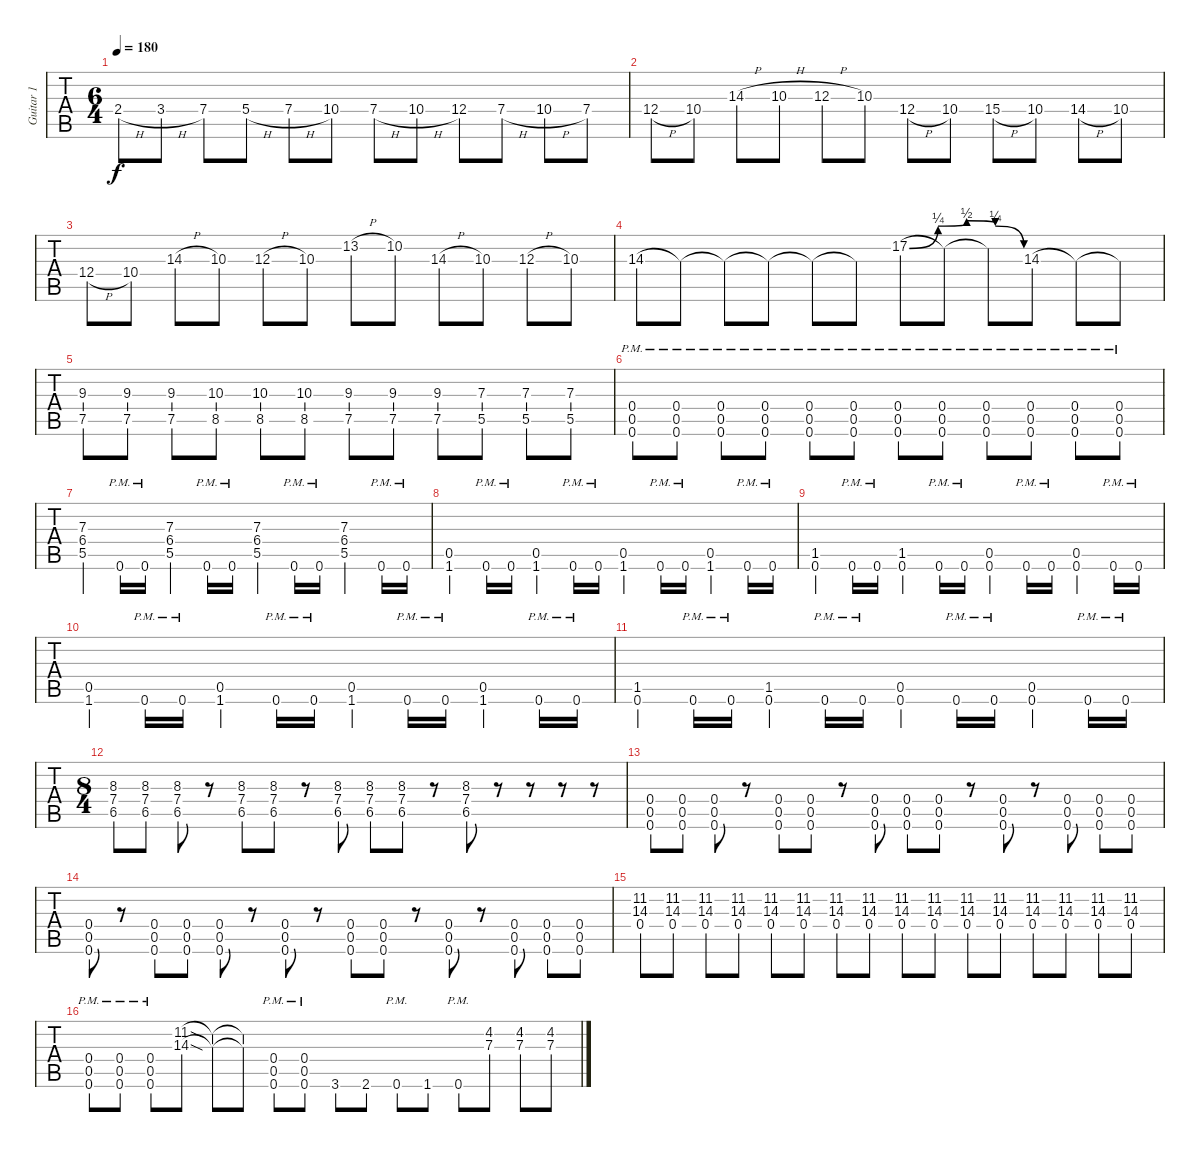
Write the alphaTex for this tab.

\track ("Guitar 1" "Guitar 1") {instrument distortionguitar}
\staff {tabs}
\tuning (Eb4 Bb3 Gb3 Db3 Ab2 Db2) {hide}
\ts (6 4)
\tempo 180
\clef g2
\ks c
2.4{h}.8{dy f} 3.4{h}.8 7.4.8 5.4{h}.8 7.4{h}.8 10.4.8 7.4{h}.8 10.4{h}.8 12.4.8 7.4{h}.8 10.4{h}.8 7.4.8 |
12.4{h}.8 10.4.8 14.3{h}.8 10.3{h}.8 12.3{h}.8 10.3.8 12.4{h}.8 10.4.8 15.4{h}.8 10.4.8 14.4{h}.8 10.4.8 |
12.4{h}.8 10.4.8 14.3{h}.8 10.3.8 12.3{h}.8 10.3.8 13.2{h}.8 10.2.8 14.3{h}.8 10.3.8 12.3{h}.8 10.3.8 |
14.3.8 14.3{t}.8 14.3{t}.8 14.3{t}.8 14.3{t}.8 14.3{t}.8 17.2{be (custom 0 0 15 1 30 2 45 1 60 0)}.8 17.2{t}.8 17.2{t}.8 14.3.8 14.3{t}.8 14.3{t}.8 |
(9.3 7.5).8 (9.3 7.5).8 (9.3 7.5).8 (10.3 8.5).8 (10.3 8.5).8 (10.3 8.5).8 (9.3 7.5).8 (9.3 7.5).8 (9.3 7.5).8 (7.3 5.5).8 (7.3 5.5).8 (7.3 5.5).8 |
(0.4{pm} 0.5{pm} 0.6{pm}).8 (0.4{pm} 0.5{pm} 0.6{pm}).8 (0.4{pm} 0.5{pm} 0.6{pm}).8 (0.4{pm} 0.5{pm} 0.6{pm}).8 (0.4{pm} 0.5{pm} 0.6{pm}).8 (0.4{pm} 0.5{pm} 0.6{pm}).8 (0.4{pm} 0.5{pm} 0.6{pm}).8 (0.4{pm} 0.5{pm} 0.6{pm}).8 (0.4{pm} 0.5{pm} 0.6{pm}).8 (0.4{pm} 0.5{pm} 0.6{pm}).8 (0.4{pm} 0.5{pm} 0.6{pm}).8 (0.4{pm} 0.5{pm} 0.6{pm}).8 |
(7.3 6.4 5.5).4 0.6{pm}.16 0.6{pm}.16 (7.3 6.4 5.5).4 0.6{pm}.16 0.6{pm}.16 (7.3 6.4 5.5).4 0.6{pm}.16 0.6{pm}.16 (7.3 6.4 5.5).4 0.6{pm}.16 0.6{pm}.16 |
(0.5 1.6).4 0.6{pm}.16 0.6{pm}.16 (0.5 1.6).4 0.6{pm}.16 0.6{pm}.16 (0.5 1.6).4 0.6{pm}.16 0.6{pm}.16 (0.5 1.6).4 0.6{pm}.16 0.6{pm}.16 |
(1.5 0.6).4 0.6{pm}.16 0.6{pm}.16 (1.5 0.6).4 0.6{pm}.16 0.6{pm}.16 (0.5 0.6).4 0.6{pm}.16 0.6{pm}.16 (0.5 0.6).4 0.6{pm}.16 0.6{pm}.16 |
(0.5 1.6).4 0.6{pm}.16 0.6{pm}.16 (0.5 1.6).4 0.6{pm}.16 0.6{pm}.16 (0.5 1.6).4 0.6{pm}.16 0.6{pm}.16 (0.5 1.6).4 0.6{pm}.16 0.6{pm}.16 |
(1.5 0.6).4 0.6{pm}.16 0.6{pm}.16 (1.5 0.6).4 0.6{pm}.16 0.6{pm}.16 (0.5 0.6).4 0.6{pm}.16 0.6{pm}.16 (0.5 0.6).4 0.6{pm}.16 0.6{pm}.16 |
\ts (8 4)
(8.3 7.4 6.5).8 (8.3 7.4 6.5).8 (8.3 7.4 6.5).8 r.8 (8.3 7.4 6.5).8 (8.3 7.4 6.5).8 r.8 (8.3 7.4 6.5).8 (8.3 7.4 6.5).8 (8.3 7.4 6.5).8 r.8 (8.3 7.4 6.5).8 r.8 r.8 r.8 r.8 |
(0.4 0.5 0.6).8 (0.4 0.5 0.6).8 (0.4 0.5 0.6).8 r.8 (0.4 0.5 0.6).8 (0.4 0.5 0.6).8 r.8 (0.4 0.5 0.6).8 (0.4 0.5 0.6).8 (0.4 0.5 0.6).8 r.8 (0.4 0.5 0.6).8 r.8 (0.4 0.5 0.6).8 (0.4 0.5 0.6).8 (0.4 0.5 0.6).8 |
(0.4 0.5 0.6).8 r.8 (0.4 0.5 0.6).8 (0.4 0.5 0.6).8 (0.4 0.5 0.6).8 r.8 (0.4 0.5 0.6).8 r.8 (0.4 0.5 0.6).8 (0.4 0.5 0.6).8 r.8 (0.4 0.5 0.6).8 r.8 (0.4 0.5 0.6).8 (0.4 0.5 0.6).8 (0.4 0.5 0.6).8 |
(11.2 14.3 0.4).8 (11.2 14.3 0.4).8 (11.2 14.3 0.4).8 (11.2 14.3 0.4).8 (11.2 14.3 0.4).8 (11.2 14.3 0.4).8 (11.2 14.3 0.4).8 (11.2 14.3 0.4).8 (11.2 14.3 0.4).8 (11.2 14.3 0.4).8 (11.2 14.3 0.4).8 (11.2 14.3 0.4).8 (11.2 14.3 0.4).8 (11.2 14.3 0.4).8 (11.2 14.3 0.4).8 (11.2 14.3 0.4).8 |
(0.4{pm} 0.5{pm} 0.6{pm}).8 (0.4{pm} 0.5{pm} 0.6{pm}).8 (0.4{pm} 0.5{pm} 0.6{pm}).8 (11.2{sod} 14.3{sod}).8 (11.2{t} 14.3{t}).8 (11.2{t} 14.3{t}).8 (0.4{pm} 0.5{pm} 0.6{pm}).8 (0.4{pm} 0.5{pm} 0.6{pm}).8 3.6.8 2.6.8 0.6{pm}.8 1.6.8 0.6{pm}.8 (4.2 7.3).8 (4.2 7.3).8 (4.2 7.3).8
